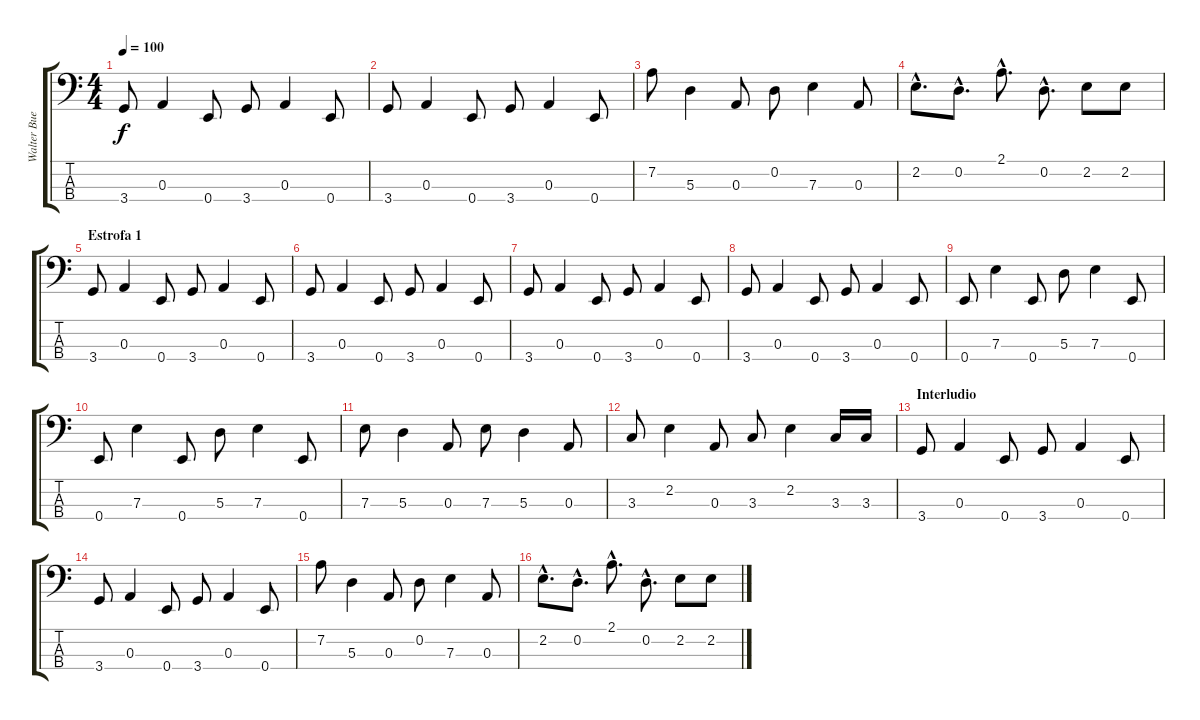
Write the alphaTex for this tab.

\track ("Walter Buenosetti" "Walter Bue") {instrument electricbassfinger}
\staff {score tabs}
\tuning (G2 D2 A1 E1) {hide}
\ts (4 4)
\tempo 100
\clef f4
\ks c
3.4.8{dy f instrument electricbassfinger} 0.3.4 0.4.8 3.4.8 0.3.4 0.4.8 |
3.4.8 0.3.4 0.4.8 3.4.8 0.3.4 0.4.8 |
7.2.8 5.3.4 0.3.8 0.2.8 7.3.4 0.3.8 |
2.2{hac}.8{d} 0.2{hac}.8{d} 2.1{hac}.8{d} 0.2{hac}.8{d} 2.2.8 2.2.8 |
\section ("" "Estrofa 1")
3.4.8 0.3.4 0.4.8 3.4.8 0.3.4 0.4.8 |
3.4.8 0.3.4 0.4.8 3.4.8 0.3.4 0.4.8 |
3.4.8 0.3.4 0.4.8 3.4.8 0.3.4 0.4.8 |
3.4.8 0.3.4 0.4.8 3.4.8 0.3.4 0.4.8 |
0.4.8 7.3.4 0.4.8 5.3.8 7.3.4 0.4.8 |
0.4.8 7.3.4 0.4.8 5.3.8 7.3.4 0.4.8 |
7.3.8 5.3.4 0.3.8 7.3.8 5.3.4 0.3.8 |
3.3.8 2.2.4 0.3.8 3.3.8 2.2.4 3.3.16 3.3.16 |
\section ("" "Interludio")
3.4.8 0.3.4 0.4.8 3.4.8 0.3.4 0.4.8 |
3.4.8 0.3.4 0.4.8 3.4.8 0.3.4 0.4.8 |
7.2.8 5.3.4 0.3.8 0.2.8 7.3.4 0.3.8 |
2.2{hac}.8{d} 0.2{hac}.8{d} 2.1{hac}.8{d} 0.2{hac}.8{d} 2.2.8 2.2.8
